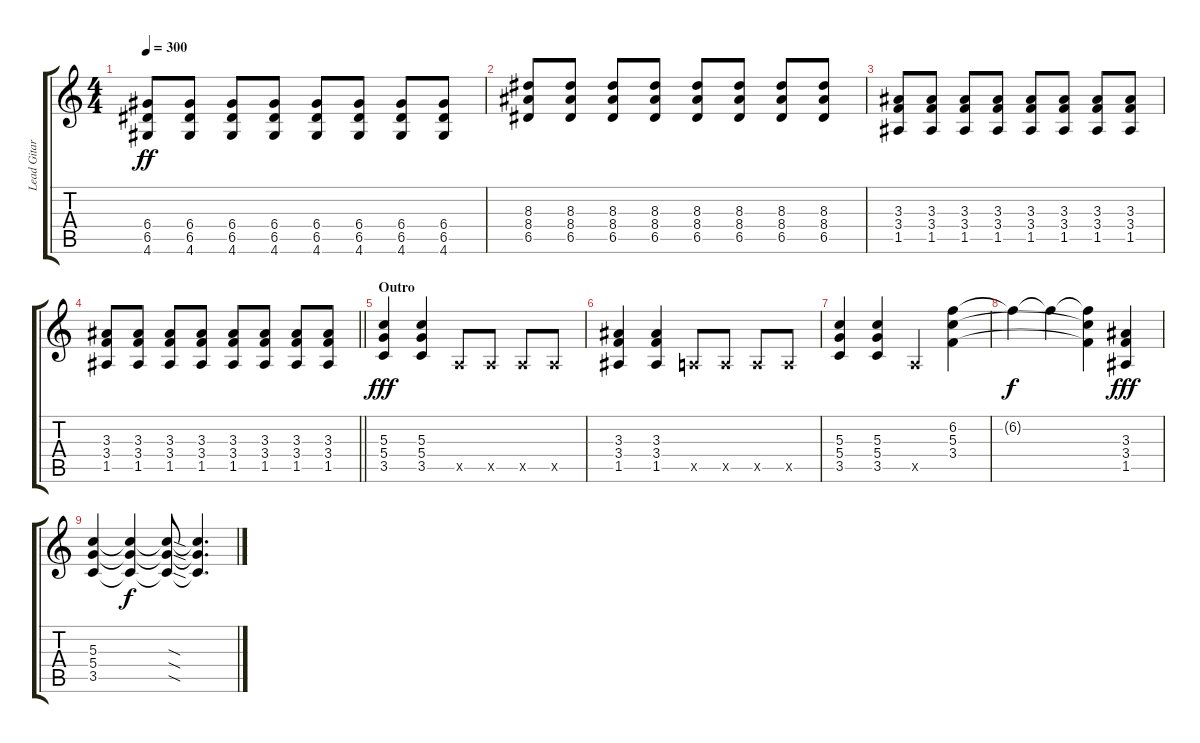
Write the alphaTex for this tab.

\track ("Lead Gitarre" "Lead Gitar") {instrument distortionguitar}
\staff {score tabs}
\tuning (E4 B3 G3 D3 A2 E2) {hide}
\ts (4 4)
\tempo 300
\clef g2
\ks c
(6.4 6.5 4.6).8{dy ff} (6.4 6.5 4.6).8 (6.4 6.5 4.6).8 (6.4 6.5 4.6).8 (6.4 6.5 4.6).8 (6.4 6.5 4.6).8 (6.4 6.5 4.6).8 (6.4 6.5 4.6).8 |
(8.3 8.4 6.5).8 (8.3 8.4 6.5).8 (8.3 8.4 6.5).8 (8.3 8.4 6.5).8 (8.3 8.4 6.5).8 (8.3 8.4 6.5).8 (8.3 8.4 6.5).8 (8.3 8.4 6.5).8 |
(3.3 3.4 1.5).8 (3.3 3.4 1.5).8 (3.3 3.4 1.5).8 (3.3 3.4 1.5).8 (3.3 3.4 1.5).8 (3.3 3.4 1.5).8 (3.3 3.4 1.5).8 (3.3 3.4 1.5).8 |
\barLineRight lightlight
(3.3 3.4 1.5).8 (3.3 3.4 1.5).8 (3.3 3.4 1.5).8 (3.3 3.4 1.5).8 (3.3 3.4 1.5).8 (3.3 3.4 1.5).8 (3.3 3.4 1.5).8 (3.3 3.4 1.5).8 |
\section ("" "Outro")
(5.3 5.4 3.5).4{dy fff balance 16} (5.3 5.4 3.5).4 0.5{x}.8 0.5{x}.8 0.5{x}.8 0.5{x}.8 |
(3.3 3.4 1.5).4 (3.3 3.4 1.5).4 0.5{x}.8 0.5{x}.8 0.5{x}.8 0.5{x}.8 |
(5.3 5.4 3.5).4 (5.3 5.4 3.5).4 0.5{x}.4 (6.2 5.3 3.4).4 |
6.2{t}.4{dy f} 6.2{t}.4 (6.2{t} 5.3{t} 3.4{t}).4 (3.3 3.4 1.5).4{dy fff} |
(5.3 5.4 3.5).4 (5.3{t} 5.4{t} 3.5{t}).4{dy f} (5.3{sod t} 5.4{sod t} 3.5{sod t}).8 (5.3{t} 5.4{t} 3.5{t}).4{d}
